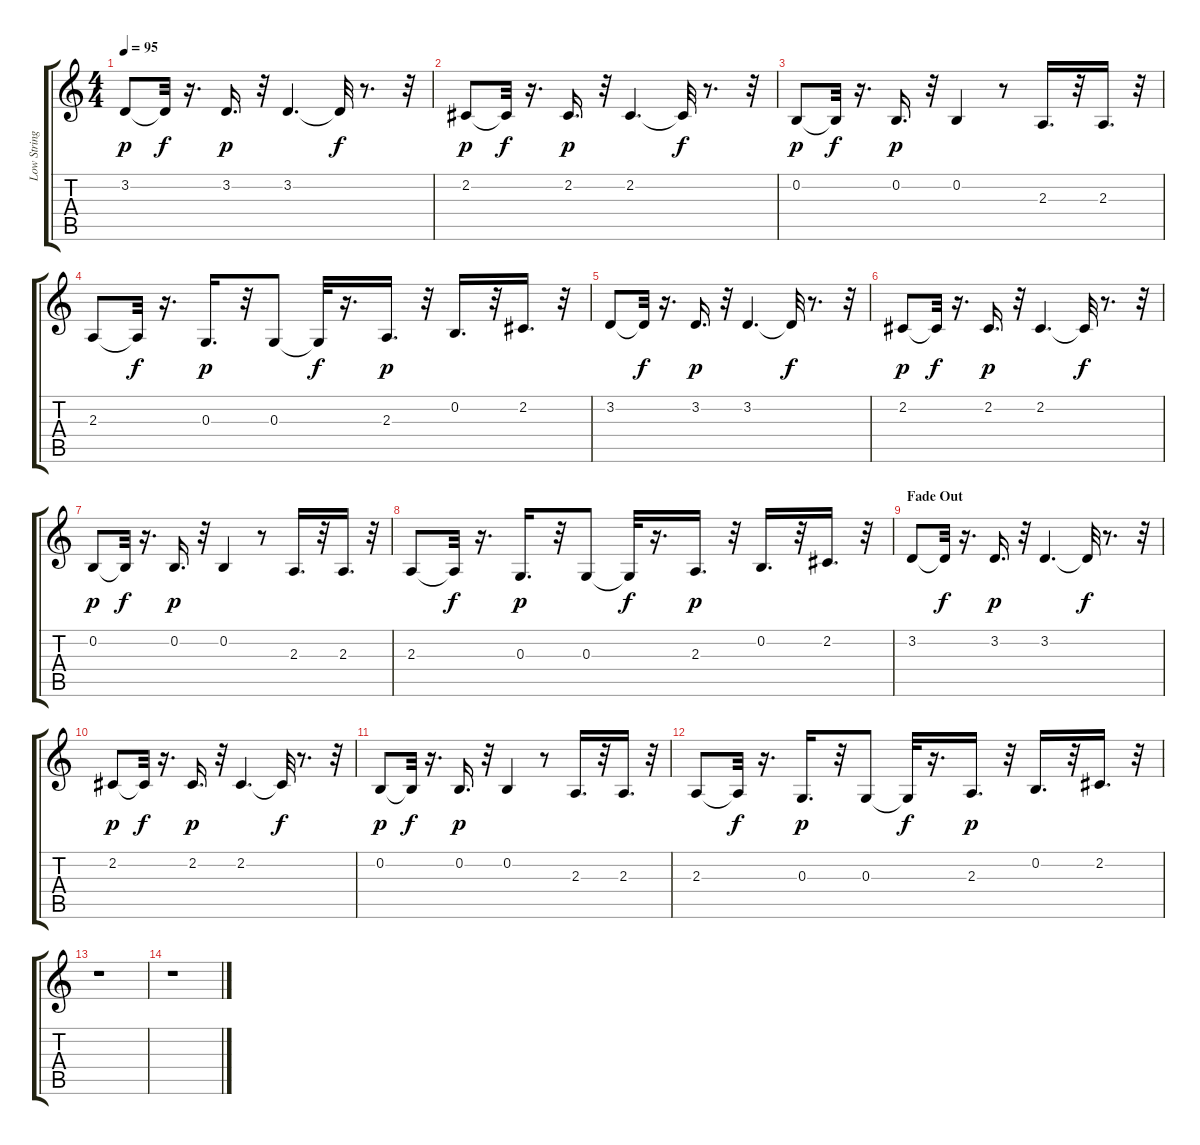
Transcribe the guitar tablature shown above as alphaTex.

\track ("Low Strings" "Low String") {instrument stringensemble1}
\staff {score tabs}
\tuning (E4 B3 G3 D3 A2 E2) {hide}
\ts (4 4)
\tempo 95
\clef g2
\ks c
3.2.8{dy p} 3.2{t}.32{dy f} r.16{d} 3.2.16{d dy p} r.32 3.2.4{d} 3.2{t}.32{dy f} r.8{d} r.32 |
2.2.8{dy p} 2.2{t}.32{dy f} r.16{d} 2.2.16{d dy p} r.32 2.2.4{d} 2.2{t}.32{dy f} r.8{d} r.32 |
0.2.8{dy p} 0.2{t}.32{dy f} r.16{d} 0.2.16{d dy p} r.32 0.2.4 r.8 2.3.16{d} r.32 2.3.16{d} r.32 |
2.3.8 2.3{t}.32{dy f} r.16{d} 0.3.16{d dy p} r.32 0.3.8 0.3{t}.32{dy f} r.16{d} 2.3.16{d dy p} r.32 0.2.16{d} r.32 2.2.16{d} r.32 |
3.2.8 3.2{t}.32{dy f} r.16{d} 3.2.16{d dy p} r.32 3.2.4{d} 3.2{t}.32{dy f} r.8{d} r.32 |
2.2.8{dy p} 2.2{t}.32{dy f} r.16{d} 2.2.16{d dy p} r.32 2.2.4{d} 2.2{t}.32{dy f} r.8{d} r.32 |
0.2.8{dy p} 0.2{t}.32{dy f} r.16{d} 0.2.16{d dy p} r.32 0.2.4 r.8 2.3.16{d} r.32 2.3.16{d} r.32 |
2.3.8 2.3{t}.32{dy f} r.16{d} 0.3.16{d dy p} r.32 0.3.8 0.3{t}.32{dy f} r.16{d} 2.3.16{d dy p} r.32 0.2.16{d} r.32 2.2.16{d} r.32 |
\section ("" "Fade Out")
3.2.8{volume 0} 3.2{t}.32{dy f} r.16{d} 3.2.16{d dy p} r.32 3.2.4{d} 3.2{t}.32{dy f} r.8{d} r.32 |
2.2.8{dy p} 2.2{t}.32{dy f} r.16{d} 2.2.16{d dy p} r.32 2.2.4{d} 2.2{t}.32{dy f} r.8{d} r.32 |
0.2.8{dy p} 0.2{t}.32{dy f} r.16{d} 0.2.16{d dy p} r.32 0.2.4 r.8 2.3.16{d} r.32 2.3.16{d} r.32 |
2.3.8 2.3{t}.32{dy f} r.16{d} 0.3.16{d dy p} r.32 0.3.8 0.3{t}.32{dy f} r.16{d} 2.3.16{d dy p} r.32 0.2.16{d} r.32 2.2.16{d} r.32 |
r.1 |
r.1
